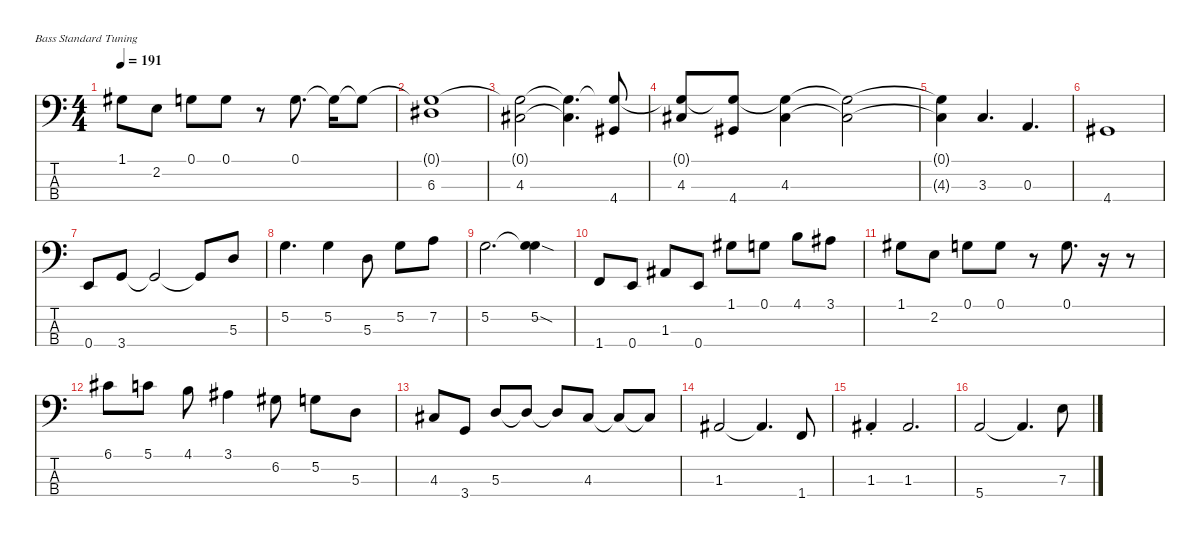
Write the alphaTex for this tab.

\defaultSystemsLayout 4
\hideDynamics
\bracketExtendMode nobrackets
\singleTrackTrackNamePolicy hidden
\multiTrackTrackNamePolicy hidden
\firstSystemTrackNameMode fullname
\firstSystemTrackNameOrientation horizontal
\otherSystemsTrackNameOrientation horizontal
\track ("Bass" "el.bs.") {instrument electricbassfinger}
\staff {score tabs}
\tuning (G2 D2 A1 E1)
\ts (4 4)
\tempo 191
\clef f4
\ks c
1.1{acc #}.8{dy f beam Down} 2.2.8{beam Down} 0.1.8{beam Down} 0.1.8{beam Down} r.8{beam Down} 0.1.8{d beam Down} 0.1{t}.16{dy mf beam Down} 0.1{t}.8{beam Down} |
(6.3{acc #} 0.1{t}).1{dy f beam Down} |
(4.3{acc #} 0.1{t}).2{beam Down} (4.3{t acc #} 0.1{t}).4{d beam Down} (4.4{acc #} 0.1{t}).8{beam Up} |
(4.3{acc #} 0.1{t}).8{beam Up} (4.4{acc #} 0.1{t}).8{beam Up} (4.3{acc #} 0.1{t}).4{beam Down} (4.3{t acc #} 0.1{t}).2{beam Down} |
(0.1{t} 4.3{t acc #}).4{beam Down} 3.3.4{d beam Up} 0.3.4{d beam Up} |
4.4{acc #}.1{beam Up} |
0.4.8{beam Up} 3.4.8{beam Up} 3.4{t}.2{beam Up} 3.4{t}.8{beam Up} 5.3.8{beam Up} |
5.2.4{d beam Down} 5.2.4{beam Down} 5.3.8{beam Down} 5.2.8{beam Down} 7.2.8{beam Down} |
5.2.2{d beam Down} (5.2{sod} 5.2{t}).4{beam Down} |
1.4.8{beam Up} 0.4.8{beam Up} 1.3{acc #}.8{beam Up} 0.4.8{beam Up} 1.1{acc #}.8{beam Down} 0.1.8{beam Down} 4.1.8{beam Down} 3.1{acc #}.8{beam Down} |
1.1{acc #}.8{beam Down} 2.2.8{beam Down} 0.1.8{beam Down} 0.1.8{beam Down} r.8{beam Down} 0.1.8{d beam Down} r.16{beam Down} r.8{beam Down} |
6.1{acc #}.8{beam Down} 5.1.8{beam Down} 4.1.8{beam Down} 3.1{acc #}.4{beam Down} 6.2{acc #}.8{beam Down} 5.2.8{beam Down} 5.3.8{beam Down} |
4.3{acc #}.8{beam Up} 3.4.8{beam Up} 5.3.8{beam Up} 5.3{t}.8{beam Up} 5.3{t}.8{beam Up} 4.3{acc #}.8{beam Up} 4.3{t acc #}.8{beam Up} 4.3{t acc #}.8{beam Up} |
1.3{acc #}.2{beam Up} 1.3{t acc #}.4{d beam Up} 1.4.8{beam Up} |
1.3{st acc #}.4{beam Up} 1.3{acc #}.2{d beam Up} |
5.4.2{beam Up} 5.4{t}.4{d beam Up} 7.3.8{dy ff beam Down}
